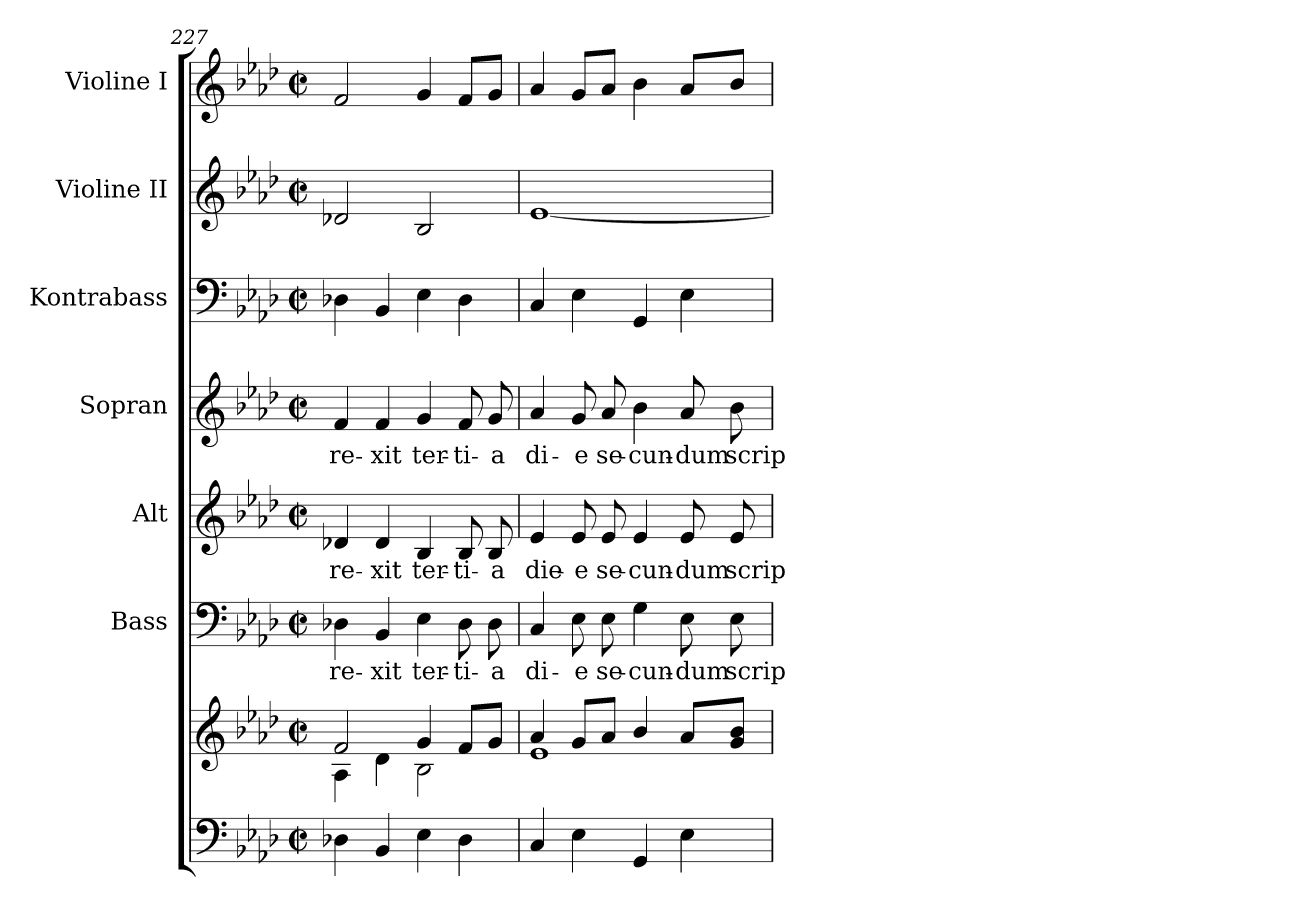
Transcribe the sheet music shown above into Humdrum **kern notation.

**kern	**kern	**kern	**text	**kern	**text	**kern	**text	**kern	**kern	**kern
*part7	*part7	*part6	*part6	*part5	*part5	*part4	*part4	*part3	*part2	*part1
*staff8	*staff7	*staff6	*staff6	*staff5	*staff5	*staff4	*staff4	*staff3	*staff2	*staff1
*	*	*I"Bass	*	*I"Alt	*	*I"Sopran	*	*I"Kontrabass	*I"Violine II	*I"Violine I
*	*	*I'B.	*	*I'A.	*	*I'S.	*	*I'Kb.	*I'Vl. II	*I'Vl. I
*clefF4	*clefG2	*clefF4	*	*clefG2	*	*clefG2	*	*clefF4	*clefG2	*clefG2
*	*	*	*	*	*	*	*	*ITrd7c12	*	*
*k[b-e-a-d-]	*k[b-e-a-d-]	*k[b-e-a-d-]	*	*k[b-e-a-d-]	*	*k[b-e-a-d-]	*	*k[b-e-a-d-]	*k[b-e-a-d-]	*k[b-e-a-d-]
*A-:	*A-:	*A-:	*	*A-:	*	*A-:	*	*A-:	*A-:	*A-:
*M2/2	*M2/2	*M2/2	*	*M2/2	*	*M2/2	*	*M2/2	*M2/2	*M2/2
*met(c|)	*met(c|)	*met(c|)	*	*met(c|)	*	*met(c|)	*	*met(c|)	*met(c|)	*met(c|)
=227	=227	=227	=227	=227	=227	=227	=227	=227	=227	=227
*	*^	*	*	*	*	*	*	*	*	*
!	!	!	!	!LO:LY:b	!	!LO:LY:b	!	!LO:LY:b	!	!	!
4D-X\	2f/	4A-\	4D-X\	-re-	4d-X/	-re-	4f/	-re-	4DD-X\	2d-X/	2f/
!	!	!	!	!LO:LY:b	!	!LO:LY:b	!	!LO:LY:b	!	!	!
4BB-/	.	4d-\	4BB-/	-xit	4d-/	-xit	4f/	-xit	4BBB-/	.	.
!	!	!	!	!LO:LY:b	!	!LO:LY:b	!	!LO:LY:b	!	!	!
4E-\	4g/	2B-\	4E-\	ter-	4B-/	ter-	4g/	ter-	4EE-\	2B-/	4g/
!	!	!	!	!LO:LY:b	!	!LO:LY:b	!	!LO:LY:b	!	!	!
4D-\	8f/L	.	8D-\	-ti-	8B-/	-ti-	8f/	-ti-	4DD-\	.	8f/L
!	!	!	!	!LO:LY:b	!	!LO:LY:b	!	!LO:LY:b	!	!	!
.	8g/J	.	8D-\	-a	8B-/	-a	8g/	-a	.	.	8g/J
=228	=228	=228	=228	=228	=228	=228	=228	=228	=228	=228	=228
!	!	!	!	!LO:LY:b	!	!LO:LY:b	!	!LO:LY:b	!	!	!
4C/	4a-/	1e-	4C/	di-	4e-/	die-	4a-/	di-	4CC/	[1e-	4a-/
!	!	!	!	!LO:LY:b	!	!LO:LY:b	!	!LO:LY:b	!	!	!
4E-\	8g/L	.	8E-\	-e	8e-/	-e	8g/	-e	4EE-\	.	8g/L
!	!	!	!	!LO:LY:b	!	!LO:LY:b	!	!LO:LY:b	!	!	!
.	8a-/J	.	8E-\	se-	8e-/	se-	8a-/	se-	.	.	8a-/J
!	!	!	!	!LO:LY:b	!	!LO:LY:b	!	!LO:LY:b	!	!	!
4GG/	4b-/	.	4G\	-cun-	4e-/	-cun-	4b-\	-cun-	4GGG/	.	4b-\
!	!	!	!	!LO:LY:b	!	!LO:LY:b	!	!LO:LY:b	!	!	!
4E-\	8a-/L	.	8E-\	-dum	8e-/	-dum	8a-/	-dum	4EE-\	.	8a-/L
!	!	!	!	!LO:LY:b	!	!LO:LY:b	!	!LO:LY:b	!	!	!
.	8g/ 8b-/J	.	8E-\	scrip-	8e-/	scrip-	8b-\	scrip-	.	.	8b-/J
*	*v	*v	*	*	*	*	*	*	*	*	*
=	=	=	=	=	=	=	=	=	=	=
*-	*-	*-	*-	*-	*-	*-	*-	*-	*-	*-
